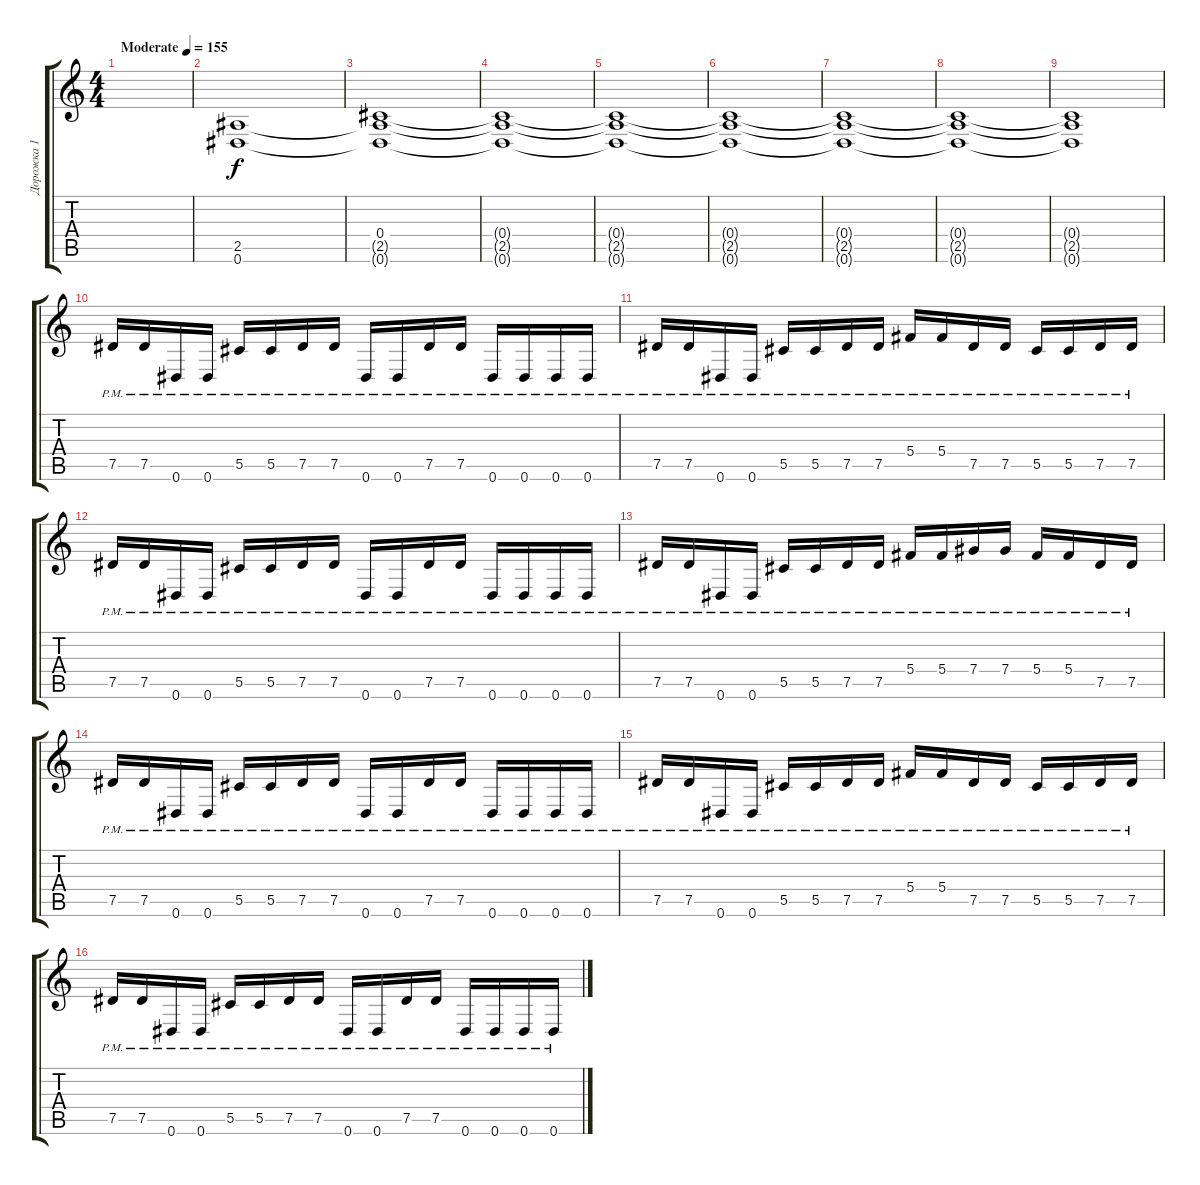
\track ("Дорожка 1" "Дорожка 1") {instrument overdrivenguitar}
\staff {score tabs}
\tuning (Eb4 Bb3 Gb3 Db3 Ab2 Eb2) {hide}
\ts (4 4)
\tempo (155 "Moderate")
\clef g2
\ks c
|
(2.5 0.6).1 |
(0.4 2.5{t} 0.6{t}).1 |
(0.4{t} 2.5{t} 0.6{t}).1 |
(0.4{t} 2.5{t} 0.6{t}).1 |
(0.4{t} 2.5{t} 0.6{t}).1 |
(0.4{t} 2.5{t} 0.6{t}).1 |
(0.4{t} 2.5{t} 0.6{t}).1 |
(0.4{t} 2.5{t} 0.6{t}).1 |
7.5{pm}.16 7.5{pm}.16 0.6{pm}.16 0.6{pm}.16 5.5{pm}.16 5.5{pm}.16 7.5{pm}.16 7.5{pm}.16 0.6{pm}.16 0.6{pm}.16 7.5{pm}.16 7.5{pm}.16 0.6{pm}.16 0.6{pm}.16 0.6{pm}.16 0.6{pm}.16 |
7.5{pm}.16 7.5{pm}.16 0.6{pm}.16 0.6{pm}.16 5.5{pm}.16 5.5{pm}.16 7.5{pm}.16 7.5{pm}.16 5.4{pm}.16 5.4{pm}.16 7.5{pm}.16 7.5{pm}.16 5.5{pm}.16 5.5{pm}.16 7.5{pm}.16 7.5{pm}.16 |
7.5{pm}.16 7.5{pm}.16 0.6{pm}.16 0.6{pm}.16 5.5{pm}.16 5.5{pm}.16 7.5{pm}.16 7.5{pm}.16 0.6{pm}.16 0.6{pm}.16 7.5{pm}.16 7.5{pm}.16 0.6{pm}.16 0.6{pm}.16 0.6{pm}.16 0.6{pm}.16 |
7.5{pm}.16 7.5{pm}.16 0.6{pm}.16 0.6{pm}.16 5.5{pm}.16 5.5{pm}.16 7.5{pm}.16 7.5{pm}.16 5.4{pm}.16 5.4{pm}.16 7.4{pm}.16 7.4{pm}.16 5.4{pm}.16 5.4{pm}.16 7.5{pm}.16 7.5{pm}.16 |
7.5{pm}.16 7.5{pm}.16 0.6{pm}.16 0.6{pm}.16 5.5{pm}.16 5.5{pm}.16 7.5{pm}.16 7.5{pm}.16 0.6{pm}.16 0.6{pm}.16 7.5{pm}.16 7.5{pm}.16 0.6{pm}.16 0.6{pm}.16 0.6{pm}.16 0.6{pm}.16 |
7.5{pm}.16 7.5{pm}.16 0.6{pm}.16 0.6{pm}.16 5.5{pm}.16 5.5{pm}.16 7.5{pm}.16 7.5{pm}.16 5.4{pm}.16 5.4{pm}.16 7.5{pm}.16 7.5{pm}.16 5.5{pm}.16 5.5{pm}.16 7.5{pm}.16 7.5{pm}.16 |
7.5{pm}.16 7.5{pm}.16 0.6{pm}.16 0.6{pm}.16 5.5{pm}.16 5.5{pm}.16 7.5{pm}.16 7.5{pm}.16 0.6{pm}.16 0.6{pm}.16 7.5{pm}.16 7.5{pm}.16 0.6{pm}.16 0.6{pm}.16 0.6{pm}.16 0.6{pm}.16
